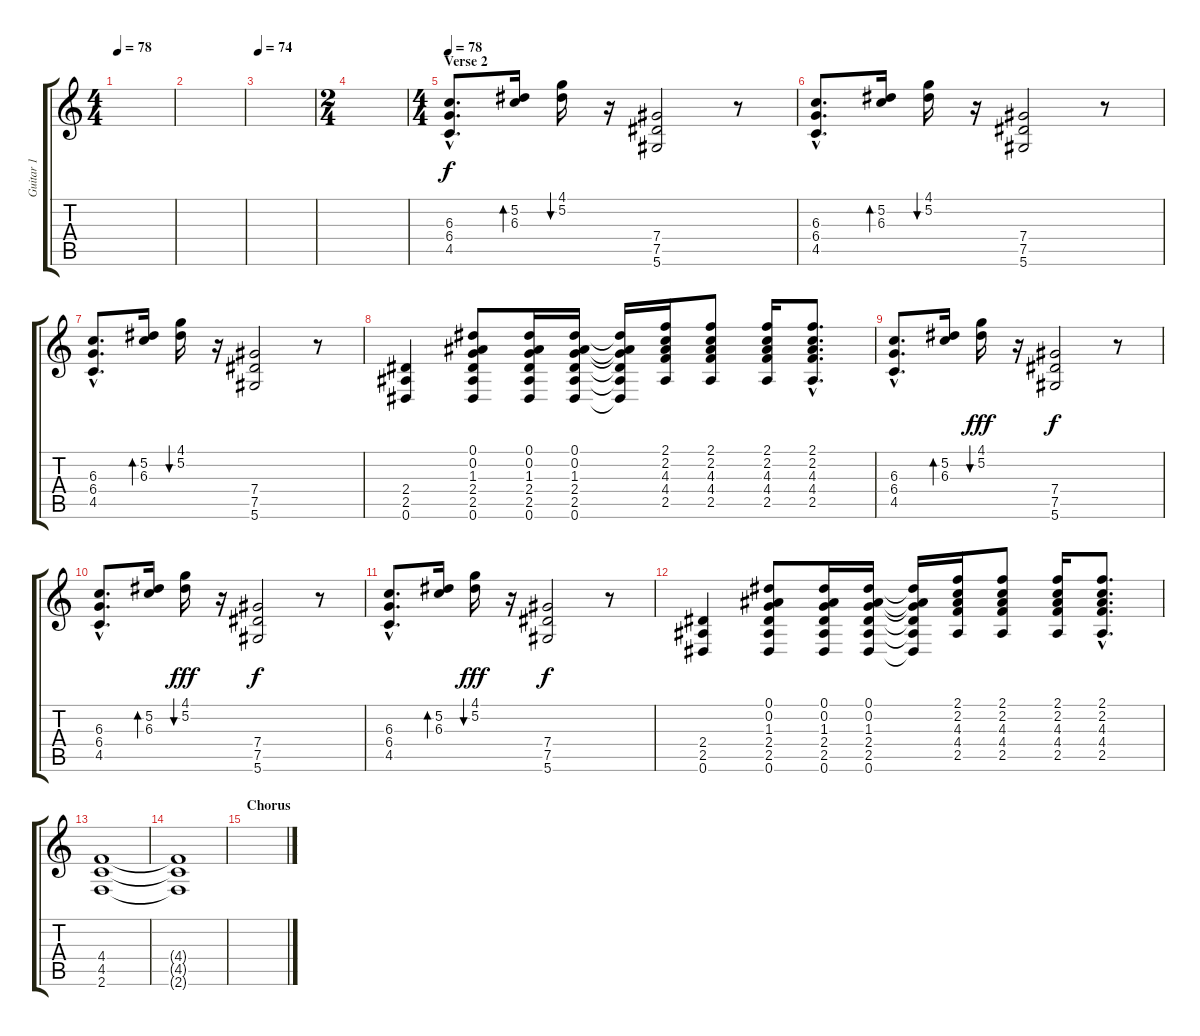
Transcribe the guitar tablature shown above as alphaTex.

\track ("Guitar 1" "Guitar 1") {instrument electricguitarjazz}
\staff {score tabs}
\tuning (Eb4 Bb3 Gb3 Db3 Ab2 Eb2) {hide}
\ts (4 4)
\tempo 78
\clef g2
\ks c
|
|
\tempo 74
|
\ts (2 4)
|
\ts (4 4)
\section ("" "Verse 2")
\tempo 78
(6.3{hac} 6.4{hac} 4.5{hac}).8{d volume 10 instrument electricguitarjazz} (5.2 6.3).16{bd 240} (4.1 5.2).16{bu 240} r.16 (7.4 7.5 5.6).2 r.8 |
(6.3{hac} 6.4{hac} 4.5{hac}).8{d} (5.2 6.3).16{bd 240} (4.1 5.2).16{bu 240} r.16 (7.4 7.5 5.6).2 r.8 |
(6.3{hac} 6.4{hac} 4.5{hac}).8{d} (5.2 6.3).16{bd 240} (4.1 5.2).16{bu 240} r.16 (7.4 7.5 5.6).2 r.8 |
(2.4 2.5 0.6).4 (0.1 0.2 1.3 2.4 2.5 0.6).8 (0.1 0.2 1.3 2.4 2.5 0.6).16 (0.1 0.2 1.3 2.4 2.5 0.6).16 (0.1{t} 0.2{t} 1.3{t} 2.4{t} 2.5{t} 0.6{t}).16 (2.1 2.2 4.3 4.4 2.5).16 (2.1 2.2 4.3 4.4 2.5).8 (2.1 2.2 4.3 4.4 2.5).16 (2.1{hac} 2.2{hac} 4.3{hac} 4.4{hac} 2.5{hac}).8{d} |
(6.3{hac} 6.4{hac} 4.5{hac}).8{d} (5.2 6.3).16{bd 240} (4.1 5.2).16{bu 240 dy fff} r.16 (7.4 7.5 5.6).2{dy f} r.8 |
(6.3{hac} 6.4{hac} 4.5{hac}).8{d} (5.2 6.3).16{bd 240} (4.1 5.2).16{bu 240 dy fff} r.16 (7.4 7.5 5.6).2{dy f} r.8 |
(6.3{hac} 6.4{hac} 4.5{hac}).8{d} (5.2 6.3).16{bd 240} (4.1 5.2).16{bu 240 dy fff} r.16 (7.4 7.5 5.6).2{dy f} r.8 |
(2.4 2.5 0.6).4{volume 5} (0.1 0.2 1.3 2.4 2.5 0.6).8 (0.1 0.2 1.3 2.4 2.5 0.6).16 (0.1 0.2 1.3 2.4 2.5 0.6).16 (0.1{t} 0.2{t} 1.3{t} 2.4{t} 2.5{t} 0.6{t}).16 (2.1 2.2 4.3 4.4 2.5).16 (2.1 2.2 4.3 4.4 2.5).8 (2.1 2.2 4.3 4.4 2.5).16 (2.1{hac} 2.2{hac} 4.3{hac} 4.4{hac} 2.5{hac}).8{d} |
(4.4 4.5 2.6).1{volume 16} |
(4.4{t} 4.5{t} 2.6{t}).1 |
\section ("" "Chorus")
